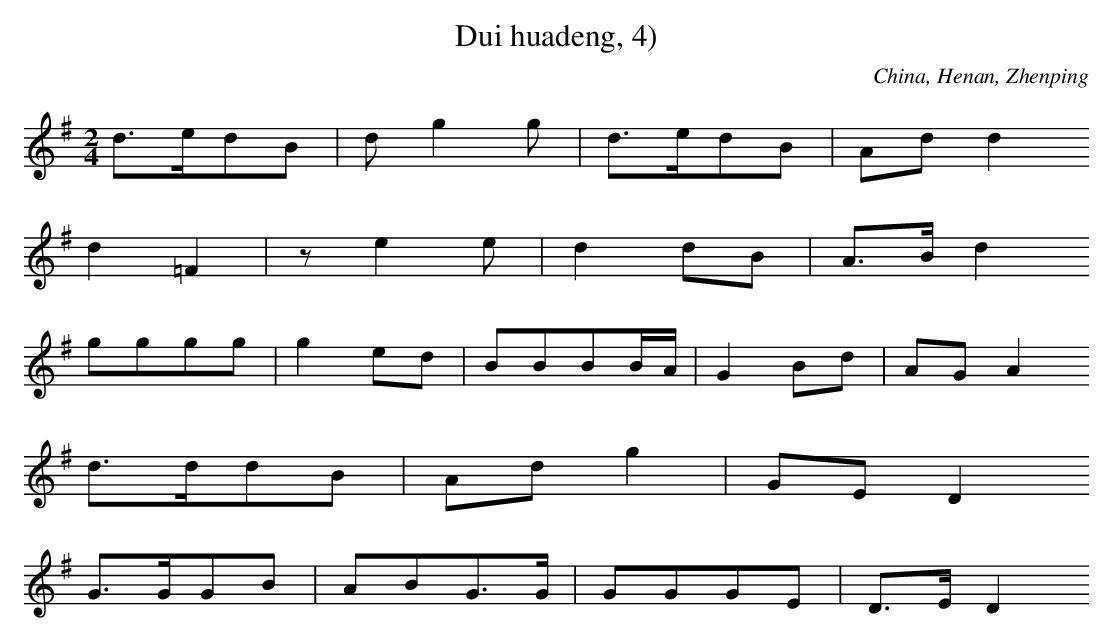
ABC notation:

X:1
T: Dui huadeng, 4)
O: China, Henan, Zhenping
M: 2/4
L: 1/16
K: G
d3ed2B2 | d2g4g2 | d3ed2B2 | A2d2d4
d4=F4 | z2e4e2 | d4d2B2 | A3Bd4
g2g2g2g2 | g4e2d2 | B2B2B2BA | G4B2d2 | A2G2A4
d3dd2B2 | A2d2g4 | G2E2D4
G3GG2B2 | A2B2G3G | G2G2G2E2 | D3ED4
